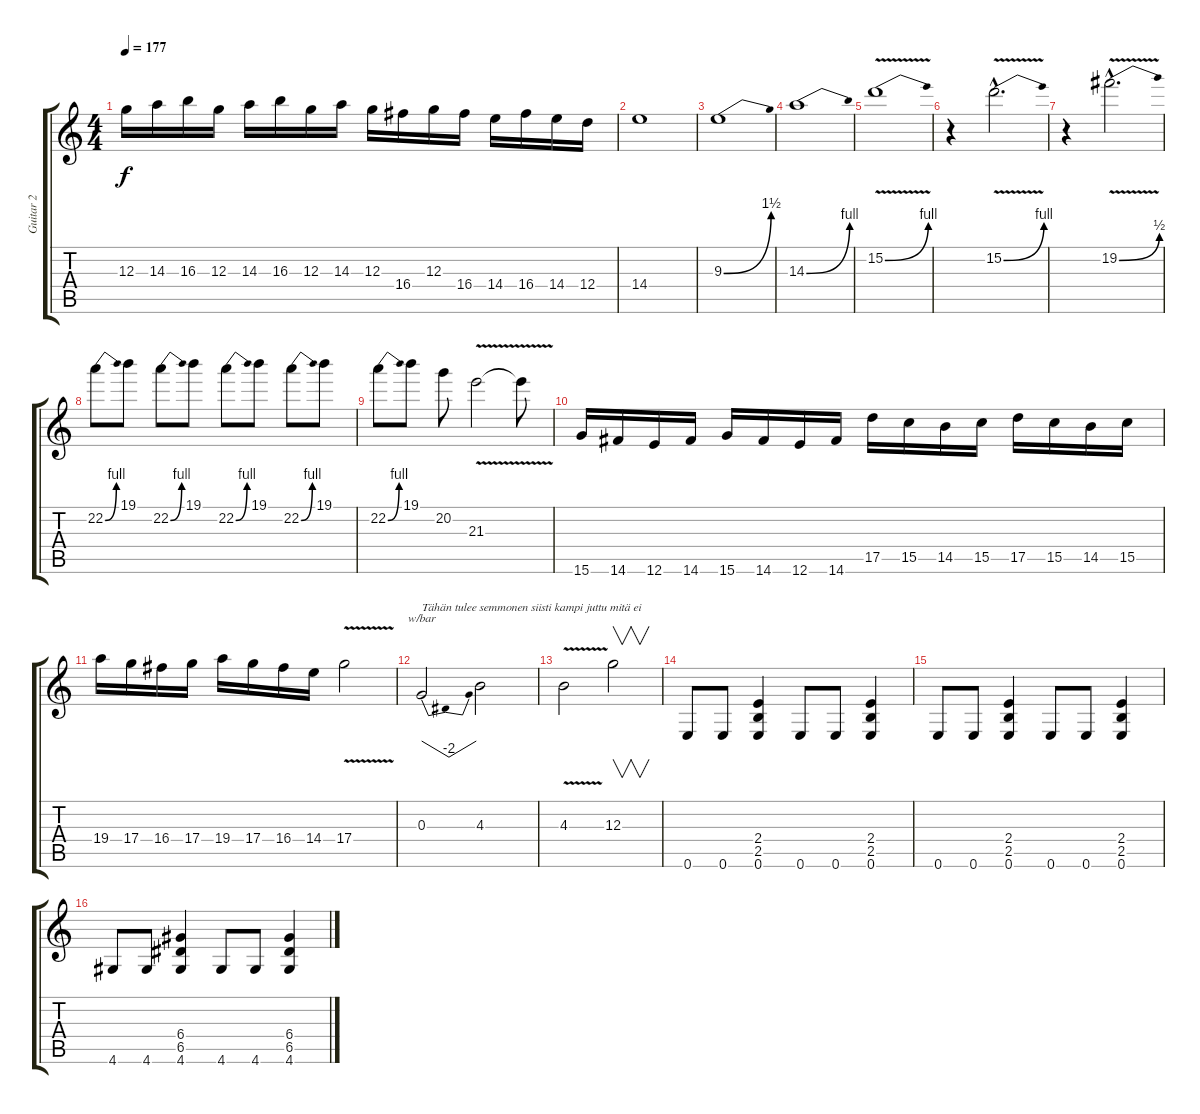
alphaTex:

\track ("Guitar 2" "Guitar 2") {instrument distortionguitar}
\staff {score tabs}
\tuning (E4 B3 G3 D3 A2 E2) {hide}
\ts (4 4)
\tempo 177
\clef g2
\ks c
12.3.16{dy f} 14.3.16 16.3.16 12.3.16 14.3.16 16.3.16 12.3.16 14.3.16 12.3.16 16.4.16 12.3.16 16.4.16 14.4.16 16.4.16 14.4.16 12.4.16 |
14.4.1 |
9.3{be (bend 0 0 60 6)}.1 |
14.3{be (bend 0 0 60 4)}.1 |
15.2{be (bend 0 0 60 4) v}.1 |
r.4 15.2{be (bend 0 0 60 4) v hac}.2{d} |
r.4 19.2{be (bend 0 0 60 2) v hac}.2{d} |
22.2{be (bend 0 0 60 4)}.8 19.1.8 22.2{be (bend 0 0 60 4)}.8 19.1.8 22.2{be (bend 0 0 60 4)}.8 19.1.8 22.2{be (bend 0 0 60 4)}.8 19.1.8 |
22.2{be (bend 0 0 60 4)}.8 19.1.8 20.2.8 21.3{v}.2 21.3{t}.8 |
15.6.16 14.6.16 12.6.16 14.6.16 15.6.16 14.6.16 12.6.16 14.6.16 17.5.16 15.5.16 14.5.16 15.5.16 17.5.16 15.5.16 14.5.16 15.5.16 |
19.4.16 17.4.16 16.4.16 17.4.16 19.4.16 17.4.16 16.4.16 14.4.16 17.4{v}.2 |
0.3.2{tbe (dip default 0 0 30 -8 60 0) txt "Tähän tulee semmonen siisti kampi juttu mitä ei"} 4.3.2 |
4.3{v}.2 12.3.2{v} |
0.6.8 0.6.8 (2.4 2.5 0.6).4 0.6.8 0.6.8 (2.4 2.5 0.6).4 |
0.6.8 0.6.8 (2.4 2.5 0.6).4 0.6.8 0.6.8 (2.4 2.5 0.6).4 |
4.6.8 4.6.8 (6.4 6.5 4.6).4 4.6.8 4.6.8 (6.4 6.5 4.6).4
